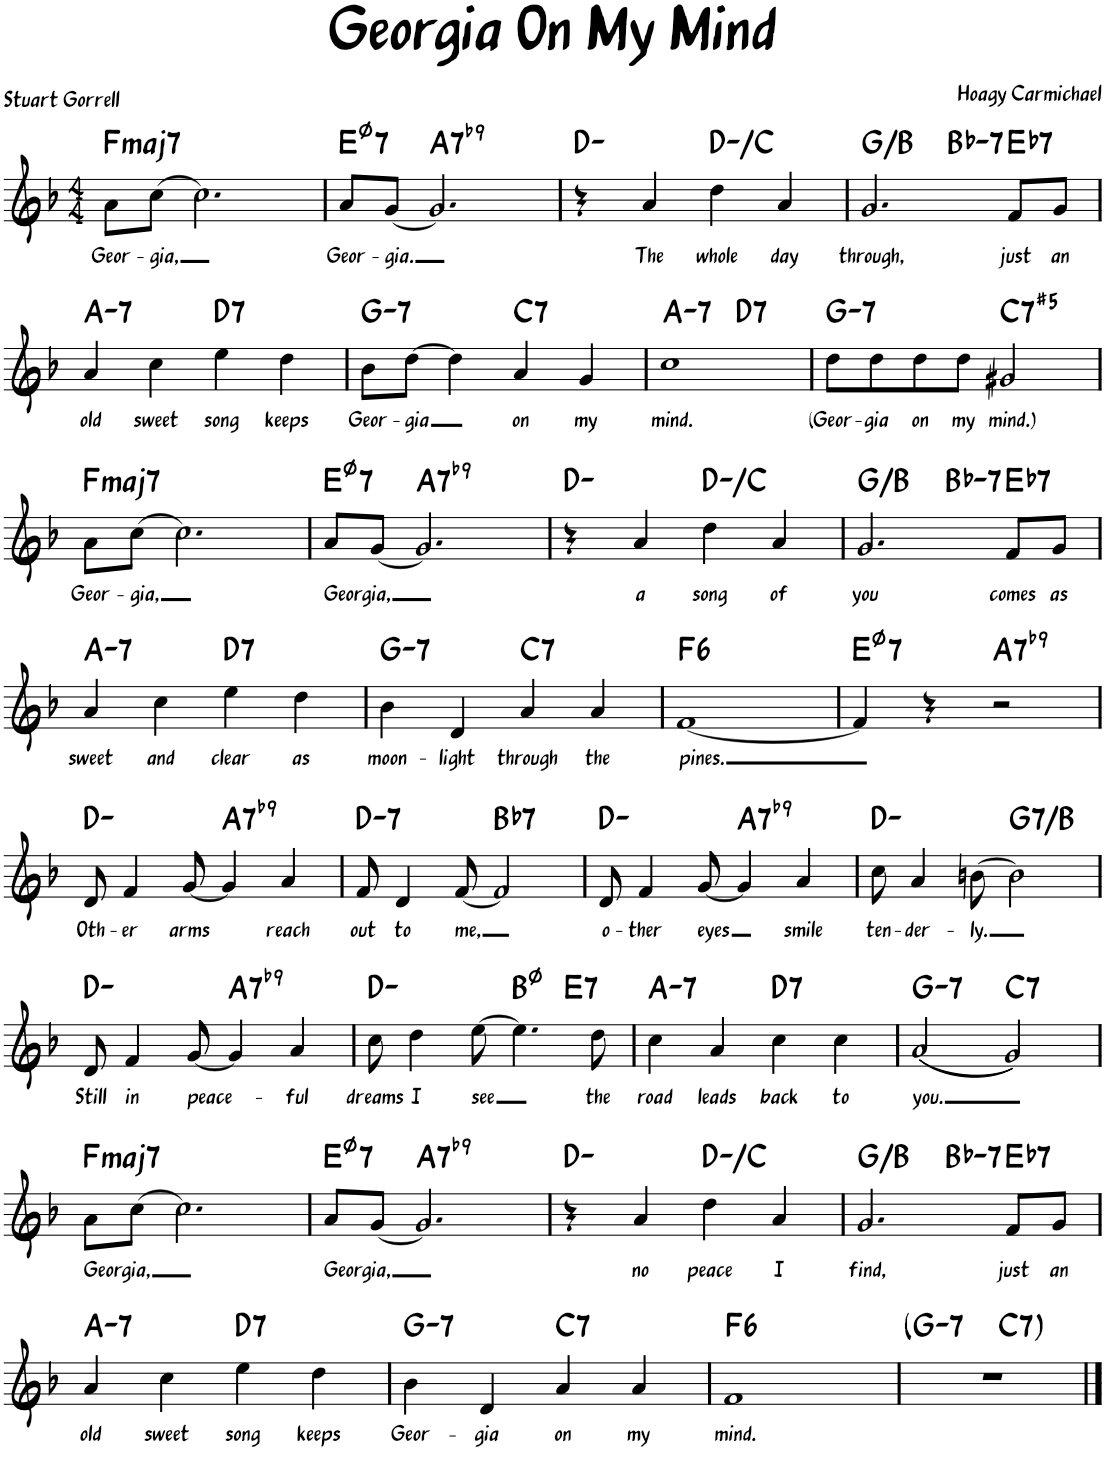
**kern	**text	**harte
*part1	*part1	*part1
*staff1	*staff1	*
*I"Piano	*	*
*I'Pno.	*	*
*clefG2	*	*
*k[b-]	*	*
*M4/4	*	*
=1	=1	=1
!	!LO:LY:b	!LO:H:kt=maj7
8a\L	Geor-	F:maj7
!	!LO:LY:b	!
[8cc\J	-gia,	.
2.cc\]	.	.
=2	=2	=2
!	!LO:LY:b	!LO:H:kt=7
8a/L	Geor-	E:hdim7
!	!LO:LY:b	!
[8g/J	-gia.	.
!	!	!LO:H:kt=7
2.g/]	.	A:7(b9)
=3	=3	=3
4r	.	D:min
!	!LO:LY:b	!
4a/	The	.
!	!LO:LY:b	!
4dd\	whole	D:min/b7
!	!LO:LY:b	!
4a/	day	.
=4	=4	=4
!	!LO:LY:b	!
*^	*	*
2.g/	2ryy	through,	G:maj/3
!	!	!	!LO:H:kt=7
.	2ryy	.	Bb:min7
!	!	!LO:LY:b	!LO:H:kt=7
8f/L	.	just	Eb:7
!	!	!LO:LY:b	!
8g/J	.	an	.
!!LO:LB:g=z	!!
=5	=5	=5	=5
!	!	!LO:LY:b	!LO:H:kt=7
*v	*v	*	*
4a/	old	A:min7
!	!LO:LY:b	!
4cc\	sweet	.
!	!LO:LY:b	!LO:H:kt=7
4ee\	song	D:7
!	!LO:LY:b	!
4dd\	keeps	.
=6	=6	=6
!	!LO:LY:b	!LO:H:kt=7
8b-\L	Geor-	G:min7
!	!LO:LY:b	!
[8dd\J	-gia	.
4dd\]	.	.
!	!LO:LY:b	!LO:H:kt=7
4a/	on	C:7
!	!LO:LY:b	!
4g/	my	.
=7	=7	=7
!	!LO:LY:b	!LO:H:kt=7
*^	*	*
1cc	2ryy	mind.	A:min7
!	!	!	!LO:H:kt=7
.	2ryy	.	D:7
=8	=8	=8	=8
!	!	!LO:LY:b	!LO:H:kt=7
*v	*v	*	*
8dd\L	(Geor-	G:min7
!	!LO:LY:b	!
8dd\	-gia	.
!	!LO:LY:b	!
8dd\	on	.
!	!LO:LY:b	!
8dd\J	my	.
!	!LO:LY:b	!LO:H:kt=7
2g#X/	mind.)	C:(3,#5,b7)
!!LO:LB:g=z
=9	=9	=9
!	!LO:LY:b	!LO:H:kt=maj7
8a\L	Geor-	F:maj7
!	!LO:LY:b	!
[8cc\J	-gia,	.
2.cc\]	.	.
=10	=10	=10
!	!LO:LY:b	!LO:H:kt=7
8a/L	Georgia,	E:hdim7
[8g/J	.	.
!	!	!LO:H:kt=7
2.g/]	.	A:7(b9)
=11	=11	=11
4r	.	D:min
!	!LO:LY:b	!
4a/	a	.
!	!LO:LY:b	!
4dd\	song	D:min/b7
!	!LO:LY:b	!
4a/	of	.
=12	=12	=12
!	!LO:LY:b	!
*^	*	*
2.g/	2ryy	you	G:maj/3
!	!	!	!LO:H:kt=7
.	2ryy	.	Bb:min7
!	!	!LO:LY:b	!LO:H:kt=7
8f/L	.	comes	Eb:7
!	!	!LO:LY:b	!
8g/J	.	as	.
!!LO:LB:g=z	!!
=13	=13	=13	=13
!	!	!LO:LY:b	!LO:H:kt=7
*v	*v	*	*
4a/	sweet	A:min7
!	!LO:LY:b	!
4cc\	and	.
!	!LO:LY:b	!LO:H:kt=7
4ee\	clear	D:7
!	!LO:LY:b	!
4dd\	as	.
=14	=14	=14
!	!LO:LY:b	!LO:H:kt=7
4b-\	moon-	G:min7
!	!LO:LY:b	!
4d/	-light	.
!	!LO:LY:b	!LO:H:kt=7
4a/	through	C:7
!	!LO:LY:b	!
4a/	the	.
=15	=15	=15
!	!LO:LY:b	!LO:H:kt=6
[1f	pines.	F:maj6
=16	=16	=16
!	!	!LO:H:kt=7
4f/]	.	E:hdim7
4r	.	.
!	!	!LO:H:kt=7
2r	.	A:7(b9)
!!LO:LB:g=z
=17	=17	=17
!	!LO:LY:b	!
8d/	Oth-	D:min
!	!LO:LY:b	!
4f/	-er	.
!	!LO:LY:b	!
[8g/	arms	.
!	!	!LO:H:kt=7
4g/]	.	A:7(b9)
!	!LO:LY:b	!
4a/	reach	.
=18	=18	=18
!	!LO:LY:b	!LO:H:kt=7
8f/	out	D:min7
!	!LO:LY:b	!
4d/	to	.
!	!LO:LY:b	!
[8f/	me,	.
!	!	!LO:H:kt=7
2f/]	.	Bb:7
=19	=19	=19
!	!LO:LY:b	!
8d/	o-	D:min
!	!LO:LY:b	!
4f/	-ther	.
!	!LO:LY:b	!
[8g/	eyes	.
!	!	!LO:H:kt=7
4g/]	.	A:7(b9)
!	!LO:LY:b	!
4a/	smile	.
=20	=20	=20
!	!LO:LY:b	!
8cc\	ten-	D:min
!	!LO:LY:b	!
4a/	-der-	.
!	!LO:LY:b	!
[8bn\	-ly.	.
!	!	!LO:H:kt=7
2b\]	.	G:7/3
!!LO:LB:g=z
=21	=21	=21
!	!LO:LY:b	!
8d/	Still	D:min
!	!LO:LY:b	!
4f/	in	.
!	!LO:LY:b	!
[8g/	peace-	.
!	!	!LO:H:kt=7
4g/]	.	A:7(b9)
!	!LO:LY:b	!
4a/	-ful	.
=22	=22	=22
!	!LO:LY:b	!
*^	*	*
8cc\	2.ryy	dreams	D:min
!	!	!LO:LY:b	!
4dd\	.	I	.
!	!	!LO:LY:b	!
[8ee\	.	see	.
4.ee\]	.	.	B:hdim7
!	!	!	!LO:H:kt=7
.	4ryy	.	E:7
!	!	!LO:LY:b	!
8dd\	.	the	.
=23	=23	=23	=23
!	!	!LO:LY:b	!LO:H:kt=7
*v	*v	*	*
4cc\	road	A:min7
!	!LO:LY:b	!
4a/	leads	.
!	!LO:LY:b	!LO:H:kt=7
4cc\	back	D:7
!	!LO:LY:b	!
4cc\	to	.
=24	=24	=24
!	!LO:LY:b	!LO:H:kt=7
(2a/	you.	G:min7
!	!	!LO:H:kt=7
2g/)	.	C:7
!!LO:LB:g=z
=25	=25	=25
!	!LO:LY:b	!LO:H:kt=maj7
8a\L	Georgia,	F:maj7
[8cc\J	.	.
2.cc\]	.	.
=26	=26	=26
!	!LO:LY:b	!LO:H:kt=7
8a/L	Georgia,	E:hdim7
[8g/J	.	.
!	!	!LO:H:kt=7
2.g/]	.	A:7(b9)
=27	=27	=27
4r	.	D:min
!	!LO:LY:b	!
4a/	no	.
!	!LO:LY:b	!
4dd\	peace	D:min/b7
!	!LO:LY:b	!
4a/	I	.
=28	=28	=28
!	!LO:LY:b	!
*^	*	*
2.g/	2ryy	find,	G:maj/3
!	!	!	!LO:H:kt=7
.	2ryy	.	Bb:min7
!	!	!LO:LY:b	!LO:H:kt=7
8f/L	.	just	Eb:7
!	!	!LO:LY:b	!
8g/J	.	an	.
!!LO:LB:g=z	!!
=29	=29	=29	=29
!	!	!LO:LY:b	!LO:H:kt=7
*v	*v	*	*
4a/	old	A:min7
!	!LO:LY:b	!
4cc\	sweet	.
!	!LO:LY:b	!LO:H:kt=7
4ee\	song	D:7
!	!LO:LY:b	!
4dd\	keeps	.
=30	=30	=30
!	!LO:LY:b	!LO:H:kt=7
4b-\	Geor-	G:min7
!	!LO:LY:b	!
4d/	-gia	.
!	!LO:LY:b	!LO:H:kt=7
4a/	on	C:7
!	!LO:LY:b	!
4a/	my	.
=31	=31	=31
!	!LO:LY:b	!LO:H:kt=6
1f	mind.	F:maj6
=32	=32	=32
!	!	!LO:H:kt=7
*^	*	*
1r	2ryy	.	G:min7
!	!	!	!LO:H:kt=7
.	2ryy	.	C:7
*v	*v	*	*
==	==	==
*-	*-	*-
